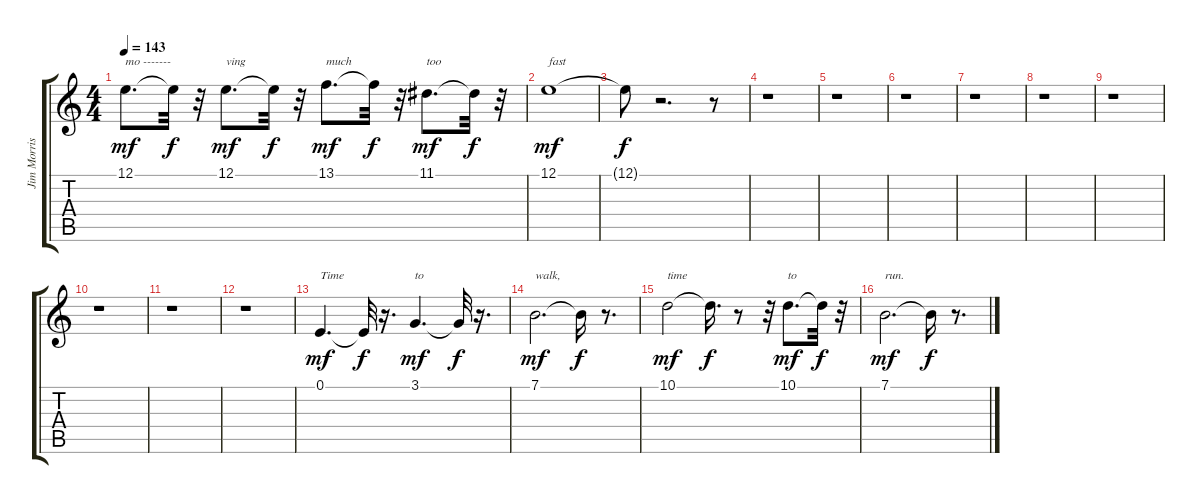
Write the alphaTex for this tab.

\track ("Jim Morrison" "Jim Morris") {instrument flute}
\staff {score tabs}
\tuning (E4 B3 G3 D3 A2 E2) {hide}
\ts (4 4)
\tempo 143
\clef g2
\ks c
12.1.8{d txt "mo -------" dy mf} 12.1{t}.32{dy f} r.32 12.1.8{d txt "ving" dy mf} 12.1{t}.32{dy f} r.32 13.1.8{d txt "much" dy mf} 13.1{t}.32{dy f} r.32 11.1.8{d txt "too" dy mf} 11.1{t}.32{dy f} r.32 |
12.1.1{txt "fast" dy mf} |
12.1{t}.8{dy f} r.2{d} r.8 |
r.1 |
r.1 |
r.1 |
r.1 |
r.1 |
r.1 |
r.1 |
r.1 |
r.1 |
0.1.4{d txt "Time" dy mf} 0.1{t}.32{dy f} r.16{d} 3.1.4{d txt "to" dy mf} 3.1{t}.32{dy f} r.16{d} |
7.1.2{d txt "walk," dy mf} 7.1{t}.16{dy f} r.8{d} |
10.1.2{txt "time" dy mf} 10.1{t}.16{d dy f} r.8 r.32 10.1.8{d txt "to" dy mf} 10.1{t}.32{dy f} r.32 |
7.1.2{d txt "run." dy mf} 7.1{t}.16{dy f} r.8{d}
